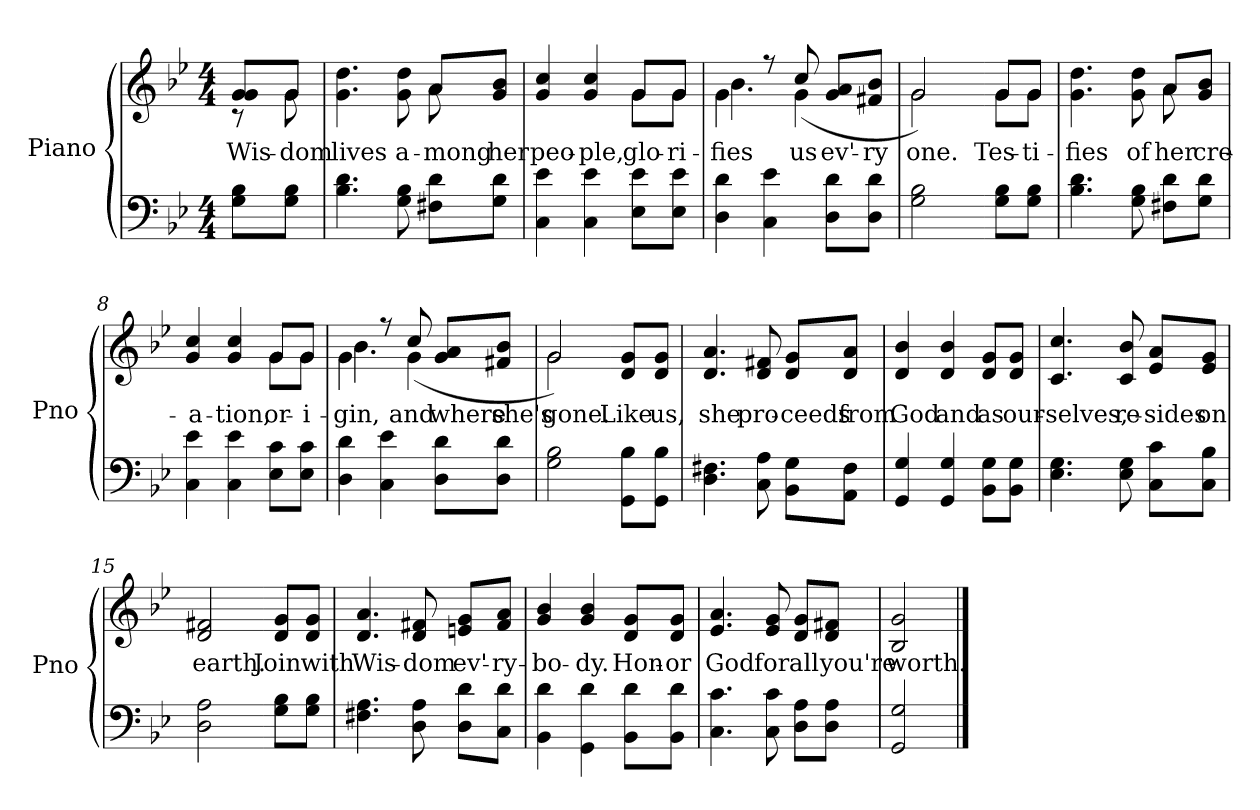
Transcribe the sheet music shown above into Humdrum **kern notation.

**kern	**kern	**text
*part2	*part1	*part1
*staff2	*staff1	*staff1
*I"Piano	*I"Piano	*
*I'Pno	*I'Pno	*
*clefF4	*clefG2	*
*k[b-e-]	*k[b-e-]	*
*M4/4	*M4/4	*
=1	=1	=1
!	!LO:TX:b:i:t=Verse	!
!	!	!LO:LY:b
*	*^	*
8G\ 8B-\L	8g/ 8g/L	8r	Wis-
!	!	!	!LO:LY:b
8G\ 8B-\J	8g/J	8g\	-dom
=2	=2	=2	=2
!	!	!	!LO:LY:b
4.B-\ 4.d\	4.g\ 4.dd\	2ryy	lives
!	!	!	!LO:LY:b
8G\ 8B-\	8g\ 8dd\	.	a-
!	!	!	!LO:LY:b
8F#X\ 8d\L	8a/L	8a\	-mong
!	!	!	!LO:LY:b
8G\ 8d\J	8g/ 8b-/J	8ryy	her
=3	=3	=3	=3
!	!	!	!LO:LY:b
4C\ 4e-\	4g/ 4cc/	2ryy	peo-
!	!	!	!LO:LY:b
4C\ 4e-\	4g/ 4cc/	.	-ple,
!	!	!	!LO:LY:b
8E-\ 8e-\L	8g/L	8g\L	glo-
!	!	!	!LO:LY:b
8E-\ 8e-\J	8g/J	8g\J	-ri-
=4	=4	=4	=4
!	!	!	!LO:LY:b
4D\ 4d\	4g\	4.b-\	-fies
4C\ 4e-\	8r	.	.
!	!	!	!LO:LY:b
.	8cc/	(4g\	us
!	!	!	!LO:LY:b
8D\ 8d\L	8g/ 8a/L	.	ev'-
!	!	!	!LO:LY:b
8D\ 8d\J	8f#X/ 8b-/J	8ryy	-ry
=5	=5	=5	=5
!	!	!	!LO:LY:b
2G\ 2B-\	2g/)	2g\	one.
!!LO:LB:g=z	!!
=6-	=6-	=6-	=6-
!	!	!	!LO:LY:b
8G\ 8B-\L	8g/L	8g\L	Tes-
!	!	!	!LO:LY:b
8G\ 8B-\J	8g/J	8g\J	-ti-
=7	=7	=7	=7
!	!	!	!LO:LY:b
4.B-\ 4.d\	4.g\ 4.dd\	2ryy	-fies
!	!	!	!LO:LY:b
8G\ 8B-\	8g\ 8dd\	.	of
!	!	!	!LO:LY:b
8F#X\ 8d\L	8a/L	8a\	her
!	!	!	!LO:LY:b
8G\ 8d\J	8g/ 8b-/J	8ryy	cre-
=8	=8	=8	=8
!	!	!	!LO:LY:b
4C\ 4e-\	4g/ 4cc/	2ryy	-a-
!	!	!	!LO:LY:b
4C\ 4e-\	4g/ 4cc/	.	-tion,
!	!	!	!LO:LY:b
8E-\ 8c\L	8g/L	8g\L	or-
!	!	!	!LO:LY:b
8E-\ 8c\J	8g/J	8g\J	-i-
=9	=9	=9	=9
!	!	!	!LO:LY:b
4D\ 4d\	4g\	4.b-\	-gin,
4C\ 4e-\	8r	.	.
!	!	!	!LO:LY:b
.	8cc/	(4g\	and
!	!	!	!LO:LY:b
8D\ 8d\L	8g/ 8a/L	.	where
!	!	!	!LO:LY:b
8D\ 8d\J	8f#X/ 8b-/J	8ryy	she's
=10	=10	=10	=10
!	!	!	!LO:LY:b
2G\ 2B-\	2g/)	2g\	gone.
!!LO:LB:g=z
=11-	=11-	=11-	=11-
!	!	!	!LO:LY:b
*	*v	*v	*
8GG\ 8B-\L	8d/ 8g/L	Like
!	!	!LO:LY:b
8GG\ 8B-\J	8d/ 8g/J	us,
=12	=12	=12
!	!	!LO:LY:b
4.D\ 4.F#X\	4.d/ 4.a/	she
!	!	!LO:LY:b
8C\ 8A\	8d/ 8f#X/	pro-
!	!	!LO:LY:b
8BB-\ 8G\L	8d/ 8g/L	-ceeds
!	!	!LO:LY:b
8AA\ 8F#\J	8d/ 8a/J	from
=13	=13	=13
!	!	!LO:LY:b
4GG/ 4G/	4d/ 4b-/	God
!	!	!LO:LY:b
4GG/ 4G/	4d/ 4b-/	and
!	!	!LO:LY:b
8BB-\ 8G\L	8d/ 8g/L	as
!	!	!LO:LY:b
8BB-\ 8G\J	8d/ 8g/J	our-
=14	=14	=14
!	!	!LO:LY:b
4.E-\ 4.G\	4.c/ 4.cc/	-selves,
!	!	!LO:LY:b
8E-\ 8G\	8c/ 8b-/	re-
!	!	!LO:LY:b
8C\ 8c\L	8e-/ 8a/L	-sides
!	!	!LO:LY:b
8C\ 8B-\J	8e-/ 8g/J	on
=15	=15	=15
!	!	!LO:LY:b
2D\ 2A\	2d/ 2f#X/	earth.
!!LO:LB:g=z
=16-	=16-	=16-
!	!	!LO:LY:b
8G\ 8B-\L	8d/ 8g/L	Join
!	!	!LO:LY:b
8G\ 8B-\J	8d/ 8g/J	with
=17	=17	=17
!	!	!LO:LY:b
4.F#X\ 4.A\	4.d/ 4.a/	Wis-
!	!	!LO:LY:b
8D\ 8A\	8d/ 8f#X/	-dom
!	!	!LO:LY:b
8D\ 8d\L	8en/ 8g/L	ev'-
!	!	!LO:LY:b
8C\ 8d\J	8f#/ 8a/J	-ry-
=18	=18	=18
!	!	!LO:LY:b
4BB-\ 4d\	4g/ 4b-/	-bo-
!	!	!LO:LY:b
4GG\ 4d\	4g/ 4b-/	-dy.
!	!	!LO:LY:b
8BB-\ 8d\L	8d/ 8g/L	Hon-
!	!	!LO:LY:b
8BB-\ 8d\J	8d/ 8g/J	-or
=19	=19	=19
!	!	!LO:LY:b
4.C\ 4.c\	4.e-/ 4.a/	God
!	!	!LO:LY:b
8C\ 8c\	8e-/ 8g/	for
!	!	!LO:LY:b
8D\ 8A\L	8d/ 8g/L	all
!	!	!LO:LY:b
8D\ 8A\J	8d/ 8f#X/J	you're
=20	=20	=20
!	!	!LO:LY:b
2GG/ 2G/	2B-/ 2g/	worth.
==	==	==
*-	*-	*-
